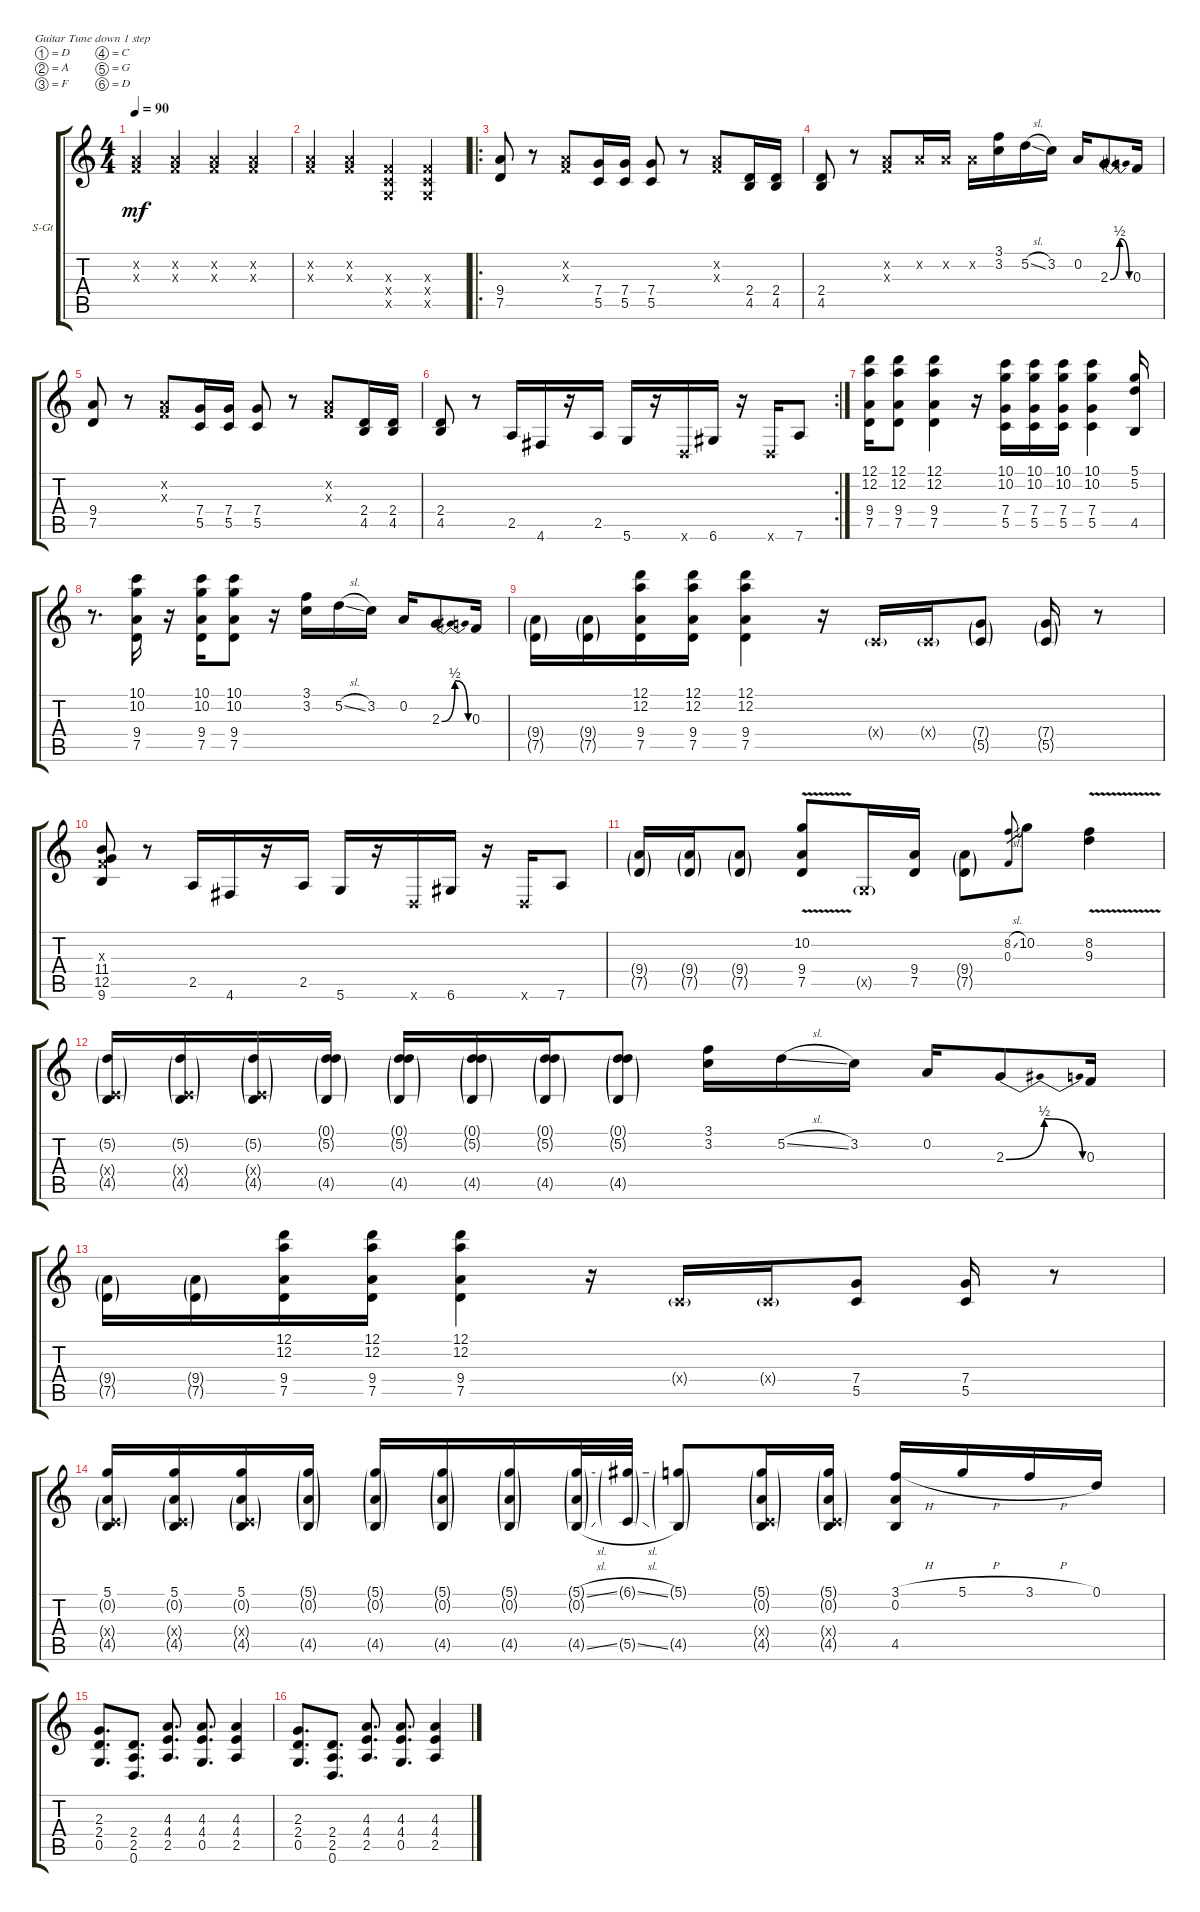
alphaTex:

\defaultSystemsLayout 4
\bracketExtendMode groupsimilarinstruments
\firstSystemTrackNameOrientation horizontal
\otherSystemsTrackNameOrientation horizontal
\track ("Steel Guitar" "S-Gt") {instrument acousticguitarsteel}
\staff {score tabs}
\tuning (D4 A3 F3 C3 G2 D2)
\ts (4 4)
\tempo 90
\clef g2
\scale
0.576803
\ks c
(0.2{x} 0.3{x}).4{dy mf instrument acousticguitarsteel} (0.2{x} 0.3{x}).4 (0.3{x} 0.2{x}).4 (0.3{x} 0.2{x}).4 |
\scale
0.423197 (0.3{x} 0.2{x}).4 (0.3{x} 0.2{x}).4 (0.3{x} 0.4{x} 0.5{x}).4 (0.5{x} 0.4{x} 0.3{x}).4 |
\ro
\scale
0.394984 (7.5 9.4).8 r.8 (0.3{x} 0.2{x}).8 (5.5 7.4).16 (7.4 5.5).16 (7.4 5.5).8 r.8 (0.2{x} 0.3{x}).8 (4.5 2.4).16 (4.5 2.4).16 |
\scale
0.605016 (4.5 2.4).8 r.8 (0.2{x} 0.3{x}).8 0.2{x}.16 0.2{x}.16 0.2{x}.16 (3.1 3.2).16 5.2{sl}.16 3.2.16 0.2.16 2.3{be (bendrelease 0 0 11.4 2 11.4 2 23.4 0)}.8 0.3.16 |
\scale
0.456522 (7.5 9.4).8 r.8 (0.3{x} 0.2{x}).8 (5.5 7.4).16 (7.4 5.5).16 (7.4 5.5).8 r.8 (0.2{x} 0.3{x}).8 (4.5 2.4).16 (4.5 2.4).16 |
\rc 2
\scale
0.543478 (4.5 2.4).8 r.8 2.5.16 4.6.16 r.16 2.5.16 5.6.16 r.16 0.6{x}.16 6.6.16 r.16 0.6{x}.16 7.6.8 |
\scale
0.455432 (7.5 9.4 12.1 12.2).16 (12.1 12.2 9.4 7.5).8 (12.1 12.2 9.4 7.5).4 r.16 (10.1 10.2 5.5 7.4).16 (10.1 10.2 5.5 7.4).16 (10.1 10.2 5.5 7.4).16 (10.1 10.2 5.5 7.4).4 (5.1 5.2 4.5).16 |
\scale
0.544568 r.8{d} (9.4 7.5 10.1 10.2).16 r.16 (9.4 7.5 10.1 10.2).16 (9.4 7.5 10.1 10.2).8 r.16 (3.1 3.2).16 5.2{sl}.16 3.2.16 0.2.16 2.3{be (bendrelease 0 0 11.4 2 11.4 2 23.4 0)}.8 0.3.16 |
\scale
0.583446 (7.5{g} 9.4{g}).16 (7.5{g} 9.4{g}).16 (12.1 12.2 9.4 7.5).16 (12.1 12.2 9.4 7.5).16 (12.1 12.2 9.4 7.5).4 r.16 0.4{g x}.16 0.4{g x}.16 (5.5{g} 7.4{g}).8 (7.4{g} 5.5{g}).16 r.8 |
\scale
0.416554 (12.5 11.4 9.6 0.3{x}).8 r.8 2.5.16 4.6.16 r.16 2.5.16 5.6.16 r.16 0.6{x}.16 6.6.16 r.16 0.6{x}.16 7.6.8 |
\scale
0.303065 (7.5{g} 9.4{g}).16 (7.5{g} 9.4{g}).16 (9.4{g} 7.5{g}).8 (9.4 7.5 10.2{v}).8 0.5{g x}.16 (7.5 9.4).16 (7.5{g} 9.4{g}).8 (8.2{sl} 0.3).8{gr} 10.2.8 (8.2{v} 9.3{v}).4 |
\scale
0.696935 (4.5{g} 0.4{g x} 5.2{g}).16 (4.5{g} 0.4{g x} 5.2{g}).16 (4.5{g} 0.4{g x} 5.2{g}).16 (5.2{g} 4.5{g} 0.1{g}).16 (5.2{g} 4.5{g} 0.1{g}).16 (5.2{g} 0.1{g} 4.5{g}).16 (5.2{g} 0.1{g} 4.5{g}).16 (5.2{g} 0.1{g} 4.5{g}).8 (3.1 3.2).16 5.2{sl}.16 3.2.16 0.2.16 2.3{be (bendrelease 0 0 11.4 2 11.4 2 23.4 0)}.8 0.3.16 |
\scale
0.318047 (7.5{g} 9.4{g}).16 (7.5{g} 9.4{g}).16 (12.1 12.2 9.4 7.5).16 (12.1 12.2 9.4 7.5).16 (12.1 12.2 9.4 7.5).4 r.16 0.4{g x}.16 0.4{g x}.16 (5.5 7.4).8 (7.4 5.5).16 r.8 |
\scale
0.681953 (4.5{g} 0.4{g x} 0.2{g} 5.1).16 (4.5{g} 0.4{g x} 0.2{g} 5.1).16 (4.5{g} 0.4{g x} 0.2{g} 5.1).16 (0.2{g} 4.5{g} 5.1{g}).16 (0.2{g} 4.5{g} 5.1{g}).16 (0.2{g} 5.1{g} 4.5{g}).16 (0.2{g} 5.1{g} 4.5{g}).16 (5.1{sl g} 0.2{g} 4.5{sl g}).32 (6.1{sl g} 5.5{sl g}).32 (5.1{g} 4.5{g}).8 (5.1{g} 0.2{g} 4.5{g} 0.4{g x}).16 (5.1{g} 0.2{g} 4.5{g} 0.4{g x}).16 (3.1{h} 4.5 0.2).16 5.1{h}.16 3.1{h}.16 0.1.16 |
\scale
0.5 (0.5 2.4 2.3).8{d} (0.6 2.5 2.4).8{d} (2.5 4.4 4.3).8{d} (4.3 4.4 0.5).8{d} (2.5 4.4 4.3).4 |
(0.5 2.4 2.3).8{d} (0.6 2.5 2.4).8{d} (2.5 4.4 4.3).8{d} (4.3 4.4 0.5).8{d} (2.5 4.4 4.3).4
